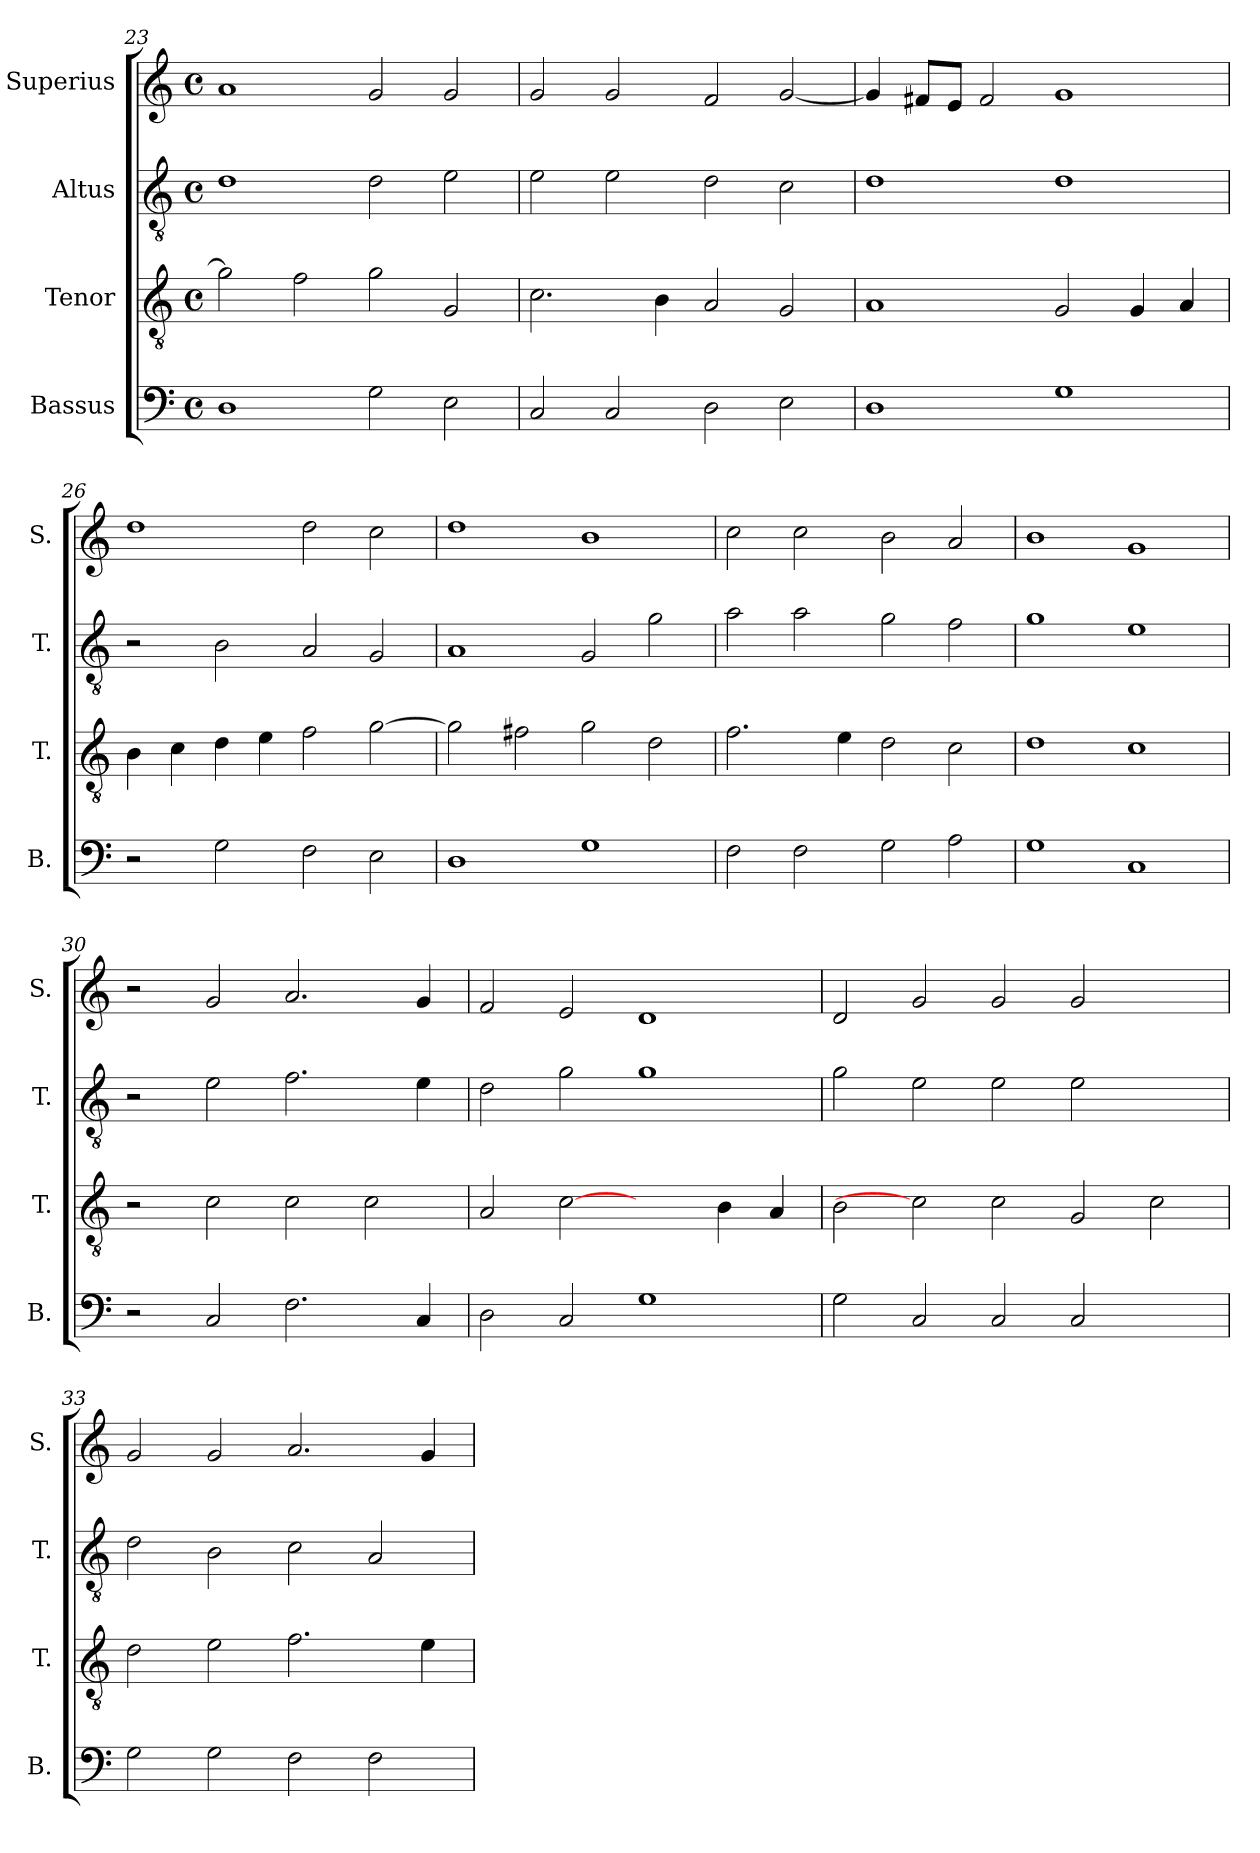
**kern	**kern	**kern	**kern
*part4	*part3	*part2	*part1
*staff4	*staff3	*staff2	*staff1
*I"Bassus	*I"Tenor	*I"Altus	*I"Superius
*I'B.	*I'T.	*I'T.	*I'S.
*clefF4	*clefGv2	*clefGv2	*clefG2
*	*ITrd7c12	*ITrd7c12	*
*k[]	*k[]	*k[]	*k[]
*C:	*C:	*C:	*C:
*M4/4	*M4/4	*M4/4	*M4/4
*met(c)	*met(c)	*met(c)	*met(c)
=23	=23	=23	=23
1Di	2Gi\]	1Di	1ai
.	2Fi\	.	.
2Gi\	2Gi\	2Di\	2gi/
2Ei\	2GGi/	2Ei\	2gi/
=24	=24	=24	=24
2Ci/	2.Ci\	2Ei\	2gi/
2Ci/	.	2Ei\	2gi/
.	4BBi\	.	.
2Di\	2AAi/	2Di\	2fi/
2Ei\	2GGi/	2Ci\	[<2gi/
=25	=25	=25	=25
1Di	1AAi	1Di	4gi/]
.	.	.	8f#Xi/L
.	.	.	8ei/J
.	.	.	2f#i/
1Gi	2GGi/	1Di	1gi
.	4GGi/	.	.
.	4AAi/	.	.
!!LO:LB:g=z
=26	=26	=26	=26
2r	4BBi\	2r	1ddi
.	4Ci\	.	.
2Gi\	4Di\	2BBi\	.
.	4Ei\	.	.
2Fi\	2Fi\	2AAi/	2ddi\
2Ei\	[>2Gi\	2GGi/	2cci\
=27	=27	=27	=27
1Di	2Gi\]	1AAi	1ddi
.	2F#Xi\	.	.
1Gi	2Gi\	2GGi/	1bi
.	2Di\	2Gi\	.
=28	=28	=28	=28
2Fi\	2.Fi\	2Ai\	2cci\
2Fi\	.	2Ai\	2cci\
.	4Ei\	.	.
2Gi\	2Di\	2Gi\	2bi\
2Ai\	2Ci\	2Fi\	2ai/
=29	=29	=29	=29
1Gi	1Di	1Gi	1bi
1Ci	1Ci	1Ei	1gi
=30	=30	=30	=30
2r	2r	2r	2r
2Ci/	2Ci\	2Ei\	2gi/
2.Fi\	2Ci\	2.Fi\	2.ai/
.	2Ci\	.	.
4Ci/	.	4Ei\	4gi/
!!LO:PB:g=z
=31	=31	=31	=31
2Di\	2AAi/	2Di\	2fi/
2Ci/	[2Ci	2Gi\	2ei/
1Gi	2ryy	1Gi	1di
.	4BBi\	.	.
.	4AAi/	.	.
=32	=32	=32	=32
2Gi\	2BBi\	2Gi\	2di/
2Ci/	2Ci]	2Ei\	2gi/
2Ci/	2Ci\	2Ei\	2gi/
2Ci/	2GGi/	2Ei\	2gi/
2ryy	2Ci\	2ryy	2ryy
=33	=33	=33	=33
2Gi\	2Di\	2Di\	2gi/
2Gi\	2Ei\	2BBi\	2gi/
2Fi\	2.Fi\	2Ci\	2.ai/
2Fi\	.	2AAi/	.
.	4Ei\	.	4gi/
=	=	=	=
*-	*-	*-	*-
